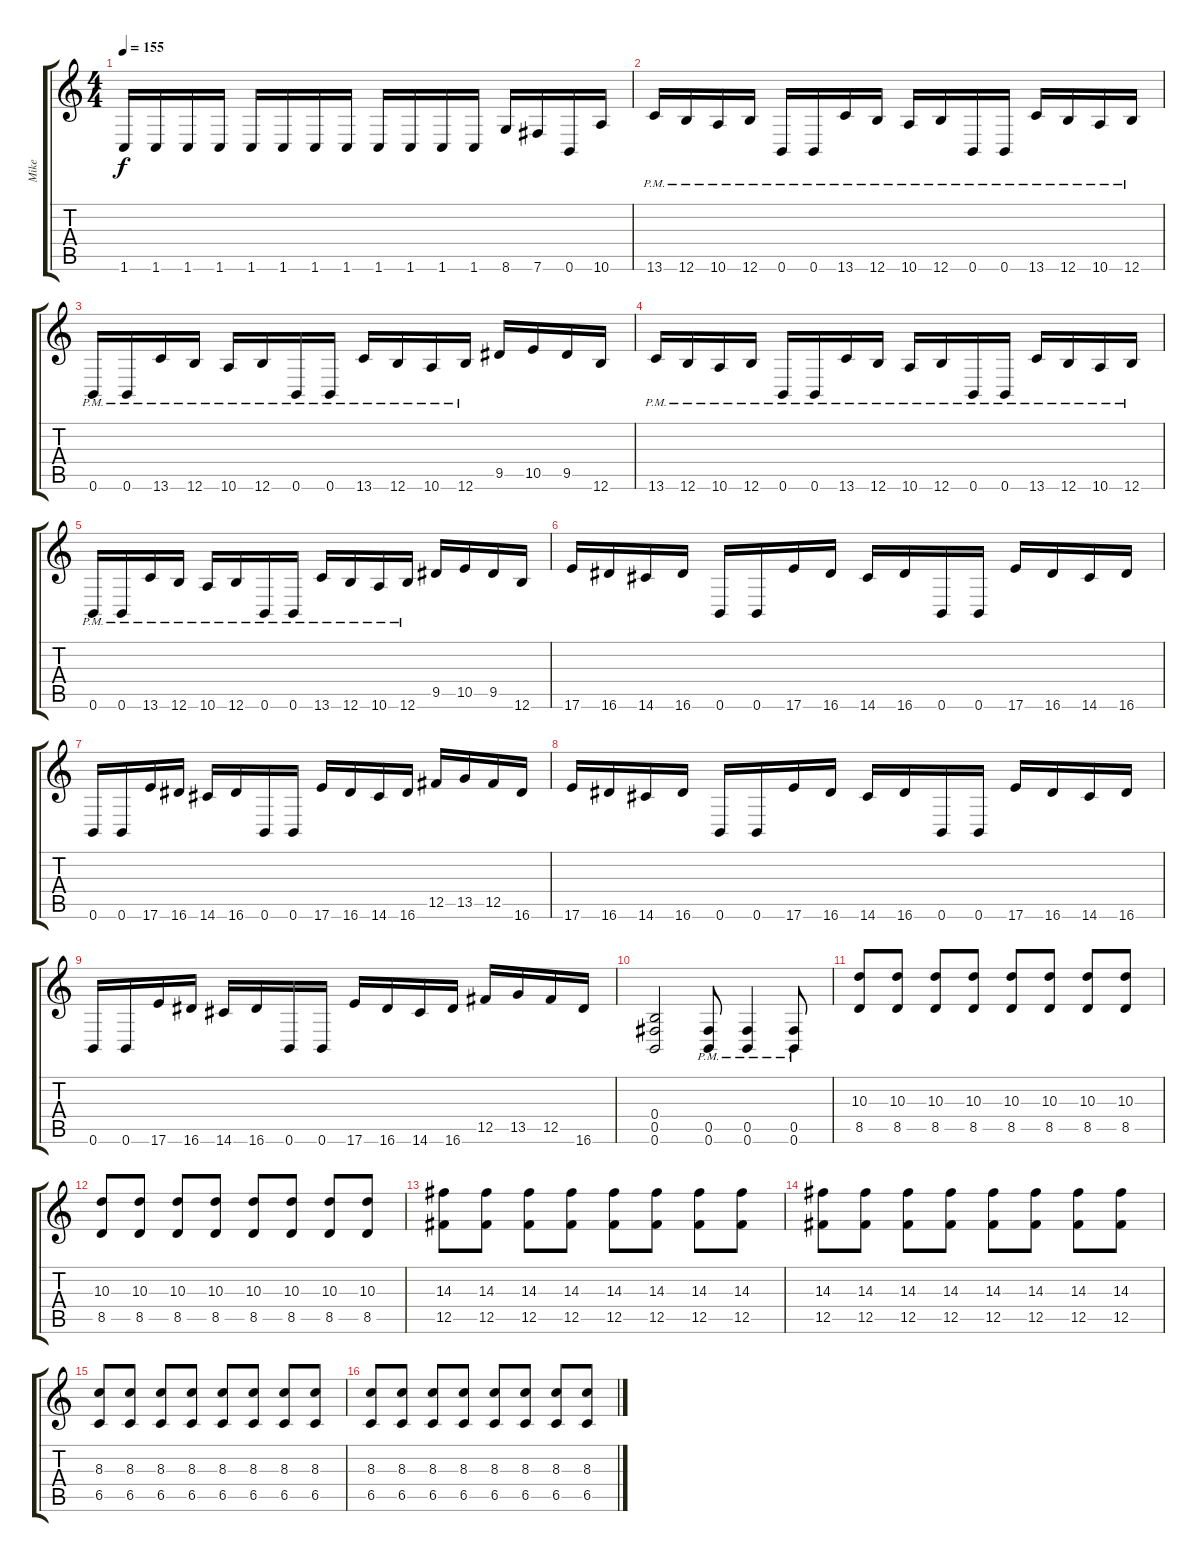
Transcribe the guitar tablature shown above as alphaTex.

\track ("Mike" "Mike") {instrument distortionguitar}
\staff {score tabs}
\tuning (Db4 Ab3 E3 B2 Gb2 B1) {hide}
\ts (4 4)
\tempo 155
\clef g2
\ks c
1.6.16{dy f} 1.6.16 1.6.16 1.6.16 1.6.16 1.6.16 1.6.16 1.6.16 1.6.16 1.6.16 1.6.16 1.6.16 8.6.16 7.6.16 0.6.16 10.6.16 |
13.6{pm}.16 12.6{pm}.16 10.6{pm}.16 12.6{pm}.16 0.6{pm}.16 0.6{pm}.16 13.6{pm}.16 12.6{pm}.16 10.6{pm}.16 12.6{pm}.16 0.6{pm}.16 0.6{pm}.16 13.6{pm}.16 12.6{pm}.16 10.6{pm}.16 12.6{pm}.16 |
0.6{pm}.16 0.6{pm}.16 13.6{pm}.16 12.6{pm}.16 10.6{pm}.16 12.6{pm}.16 0.6{pm}.16 0.6{pm}.16 13.6{pm}.16 12.6{pm}.16 10.6{pm}.16 12.6{pm}.16 9.5.16 10.5.16 9.5.16 12.6.16 |
13.6{pm}.16 12.6{pm}.16 10.6{pm}.16 12.6{pm}.16 0.6{pm}.16 0.6{pm}.16 13.6{pm}.16 12.6{pm}.16 10.6{pm}.16 12.6{pm}.16 0.6{pm}.16 0.6{pm}.16 13.6{pm}.16 12.6{pm}.16 10.6{pm}.16 12.6{pm}.16 |
0.6{pm}.16 0.6{pm}.16 13.6{pm}.16 12.6{pm}.16 10.6{pm}.16 12.6{pm}.16 0.6{pm}.16 0.6{pm}.16 13.6{pm}.16 12.6{pm}.16 10.6{pm}.16 12.6{pm}.16 9.5.16 10.5.16 9.5.16 12.6.16 |
17.6.16 16.6.16 14.6.16 16.6.16 0.6.16 0.6.16 17.6.16 16.6.16 14.6.16 16.6.16 0.6.16 0.6.16 17.6.16 16.6.16 14.6.16 16.6.16 |
0.6.16 0.6.16 17.6.16 16.6.16 14.6.16 16.6.16 0.6.16 0.6.16 17.6.16 16.6.16 14.6.16 16.6.16 12.5.16 13.5.16 12.5.16 16.6.16 |
17.6.16 16.6.16 14.6.16 16.6.16 0.6.16 0.6.16 17.6.16 16.6.16 14.6.16 16.6.16 0.6.16 0.6.16 17.6.16 16.6.16 14.6.16 16.6.16 |
0.6.16 0.6.16 17.6.16 16.6.16 14.6.16 16.6.16 0.6.16 0.6.16 17.6.16 16.6.16 14.6.16 16.6.16 12.5.16 13.5.16 12.5.16 16.6.16 |
(0.4 0.5 0.6).2 (0.5{pm} 0.6{pm}).8 (0.5{pm} 0.6{pm}).4 (0.5{pm} 0.6{pm}).8 |
(10.3 8.5).8 (10.3 8.5).8 (10.3 8.5).8 (10.3 8.5).8 (10.3 8.5).8 (10.3 8.5).8 (10.3 8.5).8 (10.3 8.5).8 |
(10.3 8.5).8 (10.3 8.5).8 (10.3 8.5).8 (10.3 8.5).8 (10.3 8.5).8 (10.3 8.5).8 (10.3 8.5).8 (10.3 8.5).8 |
(14.3 12.5).8 (14.3 12.5).8 (14.3 12.5).8 (14.3 12.5).8 (14.3 12.5).8 (14.3 12.5).8 (14.3 12.5).8 (14.3 12.5).8 |
(14.3 12.5).8 (14.3 12.5).8 (14.3 12.5).8 (14.3 12.5).8 (14.3 12.5).8 (14.3 12.5).8 (14.3 12.5).8 (14.3 12.5).8 |
(8.3 6.5).8 (8.3 6.5).8 (8.3 6.5).8 (8.3 6.5).8 (8.3 6.5).8 (8.3 6.5).8 (8.3 6.5).8 (8.3 6.5).8 |
(8.3 6.5).8 (8.3 6.5).8 (8.3 6.5).8 (8.3 6.5).8 (8.3 6.5).8 (8.3 6.5).8 (8.3 6.5).8 (8.3 6.5).8
